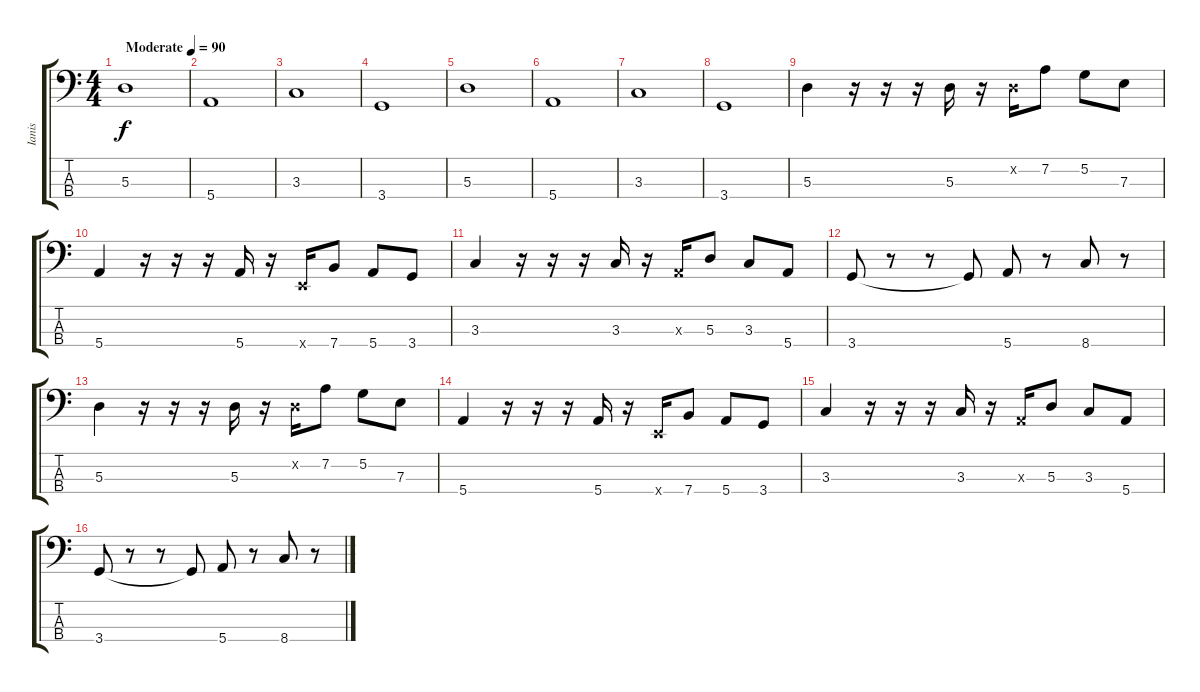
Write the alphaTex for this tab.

\track ("Ianis" "Ianis") {instrument electricbassfinger}
\staff {score tabs}
\tuning (G2 D2 A1 E1) {hide}
\ts (4 4)
\tempo (90 "Moderate")
\clef f4
\ks c
5.3.1{dy f instrument electricbassfinger} |
5.4.1 |
3.3.1 |
3.4.1 |
5.3.1 |
5.4.1 |
3.3.1 |
3.4.1 |
5.3.4 r.16 r.16 r.16 5.3.16 r.16 0.2{x}.16 7.2.8 5.2.8 7.3.8 |
5.4.4 r.16 r.16 r.16 5.4.16 r.16 0.4{x}.16 7.4.8 5.4.8 3.4.8 |
3.3.4 r.16 r.16 r.16 3.3.16 r.16 0.3{x}.16 5.3.8 3.3.8 5.4.8 |
3.4.8 r.8 r.8 3.4{t}.8 5.4.8 r.8 8.4.8 r.8 |
5.3.4 r.16 r.16 r.16 5.3.16 r.16 0.2{x}.16 7.2.8 5.2.8 7.3.8 |
5.4.4 r.16 r.16 r.16 5.4.16 r.16 0.4{x}.16 7.4.8 5.4.8 3.4.8 |
3.3.4 r.16 r.16 r.16 3.3.16 r.16 0.3{x}.16 5.3.8 3.3.8 5.4.8 |
3.4.8 r.8 r.8 3.4{t}.8 5.4.8 r.8 8.4.8 r.8
